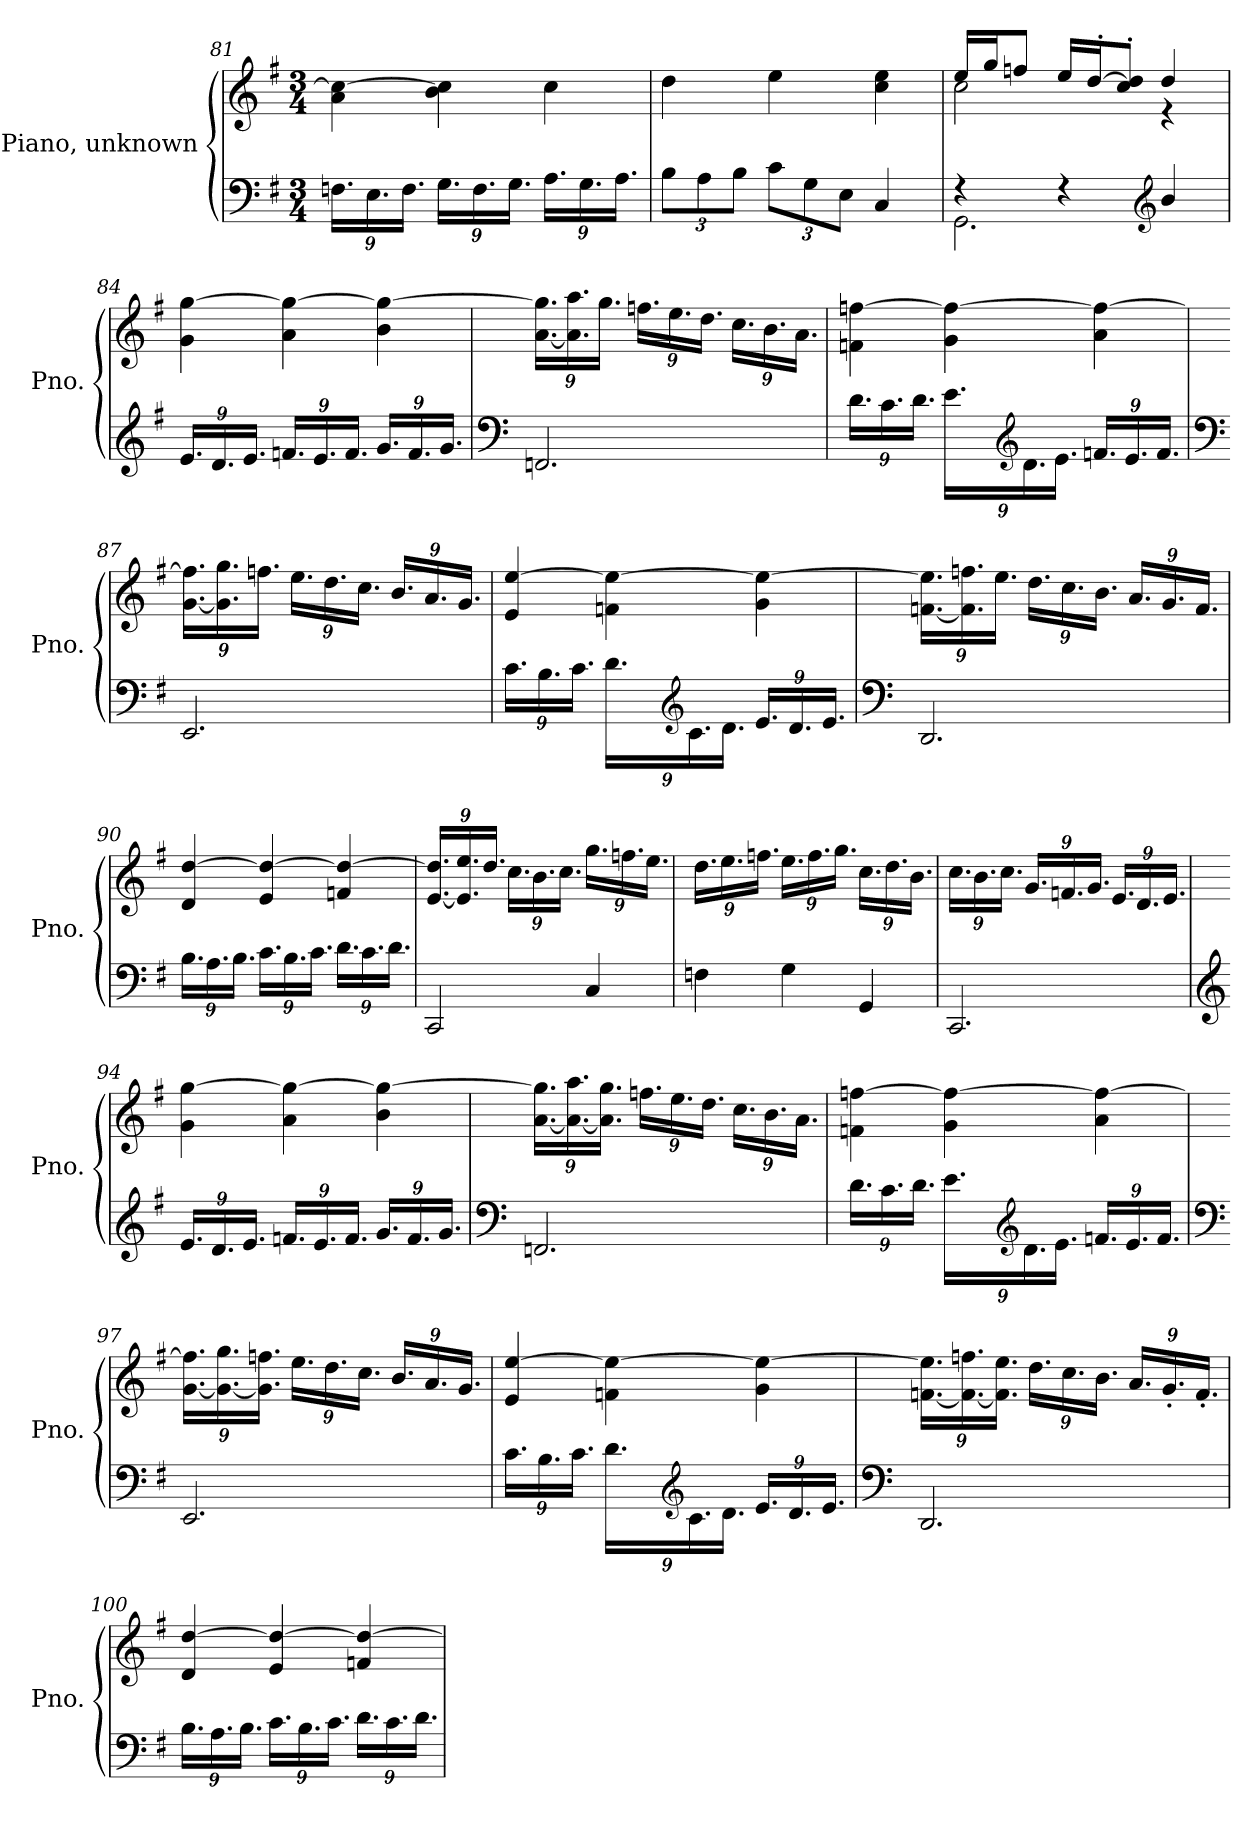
**kern	**kern
*part1	*part1
*staff2	*staff1
*I"Piano, unknown	*
*I'Pno.	*
*clefF4	*clefG2
*k[f#]	*k[f#]
*M3/4	*M3/4
*Xbrackettup	*
=81	=81
18.Fn\LL	4a\ 4cc\_
18.E\	.
18.F\JJ	.
18.G\LL	4b\ 4cc\]
18.F\	.
18.G\JJ	.
18.A\LL	4cc\
18.G\	.
18.A\JJ	.
!!LO:LB:g=z
=82	=82
12B\L	4dd\
12A\	.
12B\J	.
12c\L	4ee\
12G\	.
12E\J	.
4C/	4cc\ 4ee\
=83	=83
*^	*^
4r	2.GG\	16ee/LL	2cc\
.	.	16gg/J	.
.	.	8ffn/J	.
4r	.	16ee/LL	.
.	.	[16dd'/J	.
.	.	8cc/' 8dd/]'J	.
*clefG2	*	*	*
4b/	.	4dd/	4r
*v	*v	*	*
*	*v	*v
=84	=84
18.e/LL	4g\ [4gg\
18.d/	.
18.e/JJ	.
18.fn/LL	4a\ 4gg\_
18.e/	.
18.f/JJ	.
18.g/LL	4b\ 4gg\_
18.f/	.
18.g/JJ	.
!!LO:LB:g=z
=85	=85
*clefF4	*
*	*Xbrackettup
2.FFn/	[18.a\ 18.gg\]LL
.	18.a\] 18.aa\
.	18.gg\JJ
.	18.ffn\LL
.	18.ee\
.	18.dd\JJ
.	18.cc\LL
.	18.b\
.	18.a\JJ
=86	=86
18.d\LL	4fn\ [4ffn\
18.c\	.
18.d\JJ	.
18.e\LL	4g\ 4ff\_
*clefG2	*
18.d\	.
18.e\JJ	.
18.fn/LL	4a\ 4ff\_
18.e/	.
18.f/JJ	.
!!LO:LB:g=z
=87	=87
*clefF4	*
2.EE/	[18.g\ 18.ff\]LL
.	18.g\] 18.gg\
.	18.ffn\JJ
.	18.ee\LL
.	18.dd\
.	18.cc\JJ
.	18.b/LL
.	18.a/
.	18.g/JJ
=88	=88
18.c\LL	4e/ [4ee/
18.B\	.
18.c\JJ	.
18.d\LL	4fn\ 4ee\_
*clefG2	*
18.c\	.
18.d\JJ	.
18.e/LL	4g\ 4ee\_
18.d/	.
18.e/JJ	.
=89	=89
*clefF4	*
2.DD/	[18.fn\ 18.ee\]LL
.	18.f\] 18.ffn\
.	18.ee\JJ
.	18.dd\LL
.	18.cc\
.	18.b\JJ
.	18.a/LL
.	18.g/
.	18.f/JJ
!!LO:PB:g=z
=90	=90
18.B\LL	4d/ [4dd/
18.A\	.
18.B\JJ	.
18.c\LL	4e/ 4dd/_
18.B\	.
18.c\JJ	.
18.d\LL	4fn/ 4dd/_
18.c\	.
18.d\JJ	.
=91	=91
2CC/	[18.e/ 18.dd/]LL
.	18.e/] 18.ee/
.	18.dd/JJ
.	18.cc\LL
.	18.b\
.	18.cc\JJ
4C/	18.gg\LL
.	18.ffn\
.	18.ee\JJ
=92	=92
4Fn\	18.dd\LL
.	18.ee\
.	18.ffn\JJ
4G\	18.ee\LL
.	18.ff\
.	18.gg\JJ
4GG/	18.cc\LL
.	18.dd\
.	18.b\JJ
!!LO:LB:g=z
=93	=93
2.CC/	18.cc\LL
.	18.b\
.	18.cc\JJ
.	18.g/LL
.	18.fn/
.	18.g/JJ
.	18.e/LL
.	18.d/
.	18.e/JJ
=94	=94
*clefG2	*
18.e/LL	4g\ [4gg\
18.d/	.
18.e/JJ	.
18.fn/LL	4a\ 4gg\_
18.e/	.
18.f/JJ	.
18.g/LL	4b\ 4gg\_
18.f/	.
18.g/JJ	.
!!LO:LB:g=z
=95	=95
*clefF4	*
2.FFn/	[18.a\ 18.gg\]LL
.	18.a\_ 18.aa\
.	18.a\] 18.gg\JJ
.	18.ffn\LL
.	18.ee\
.	18.dd\JJ
.	18.cc\LL
.	18.b\
.	18.a\JJ
=96	=96
18.d\LL	4fn\ [4ffn\
18.c\	.
18.d\JJ	.
18.e\LL	4g\ 4ff\_
*clefG2	*
18.d\	.
18.e\JJ	.
18.fn/LL	4a\ 4ff\_
18.e/	.
18.f/JJ	.
!!LO:LB:g=z
=97	=97
*clefF4	*
2.EE/	[18.g\ 18.ff\]LL
.	18.g\_ 18.gg\
.	18.g\] 18.ffn\JJ
.	18.ee\LL
.	18.dd\
.	18.cc\JJ
.	18.b/LL
.	18.a/
.	18.g/JJ
=98	=98
18.c\LL	4e/ [4ee/
18.B\	.
18.c\JJ	.
18.d\LL	4fn\ 4ee\_
*clefG2	*
18.c\	.
18.d\JJ	.
18.e/LL	4g\ 4ee\_
18.d/	.
18.e/JJ	.
!!LO:LB:g=z
=99	=99
*clefF4	*
2.DD/	[18.fn\ 18.ee\]LL
.	18.f\_ 18.ffn\
.	18.f\] 18.ee\JJ
.	18.dd\LL
.	18.cc\
.	18.b\JJ
.	18.a/LL
.	18.g'/
.	18.f'/JJ
=100	=100
18.B\LL	4d/ [4dd/
18.A\	.
18.B\JJ	.
18.c\LL	4e/ 4dd/_
18.B\	.
18.c\JJ	.
18.d\LL	4fn/ 4dd/_
18.c\	.
18.d\JJ	.
=	=
*-	*-
